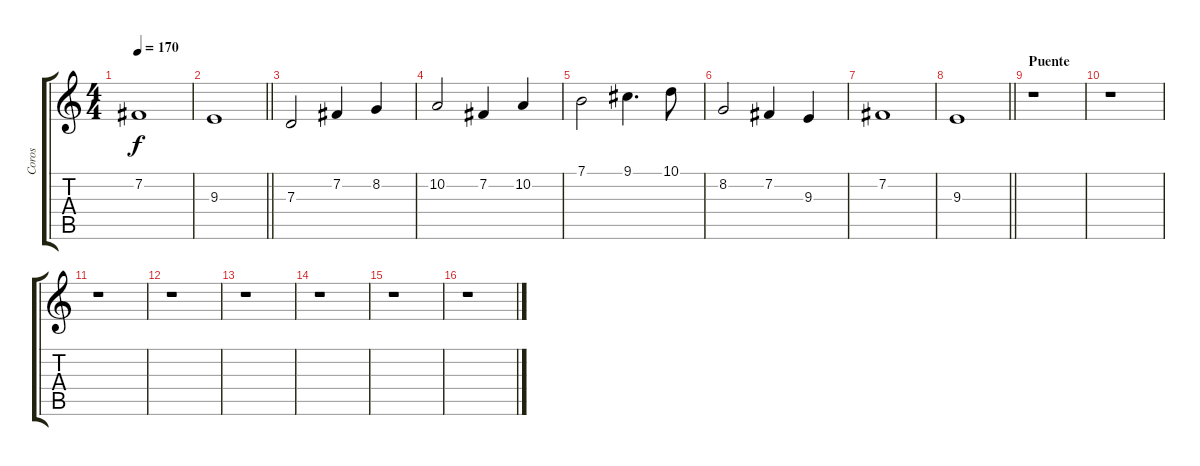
\track ("Coros" "Coros") {instrument synthvoice}
\staff {score tabs}
\tuning (E4 B3 G3 D3 A2 E2) {hide}
\ts (4 4)
\tempo 170
\clef g2
\ks c
7.2.1{dy f} |
\barLineRight lightlight
9.3.1 |
7.3.2 7.2.4 8.2.4 |
10.2.2 7.2.4 10.2.4 |
7.1.2 9.1.4{d} 10.1.8 |
8.2.2 7.2.4 9.3.4 |
7.2.1 |
\barLineRight lightlight
9.3.1 |
\section ("" "Puente")
r.1 |
r.1 |
r.1 |
r.1 |
r.1 |
r.1 |
r.1 |
r.1
